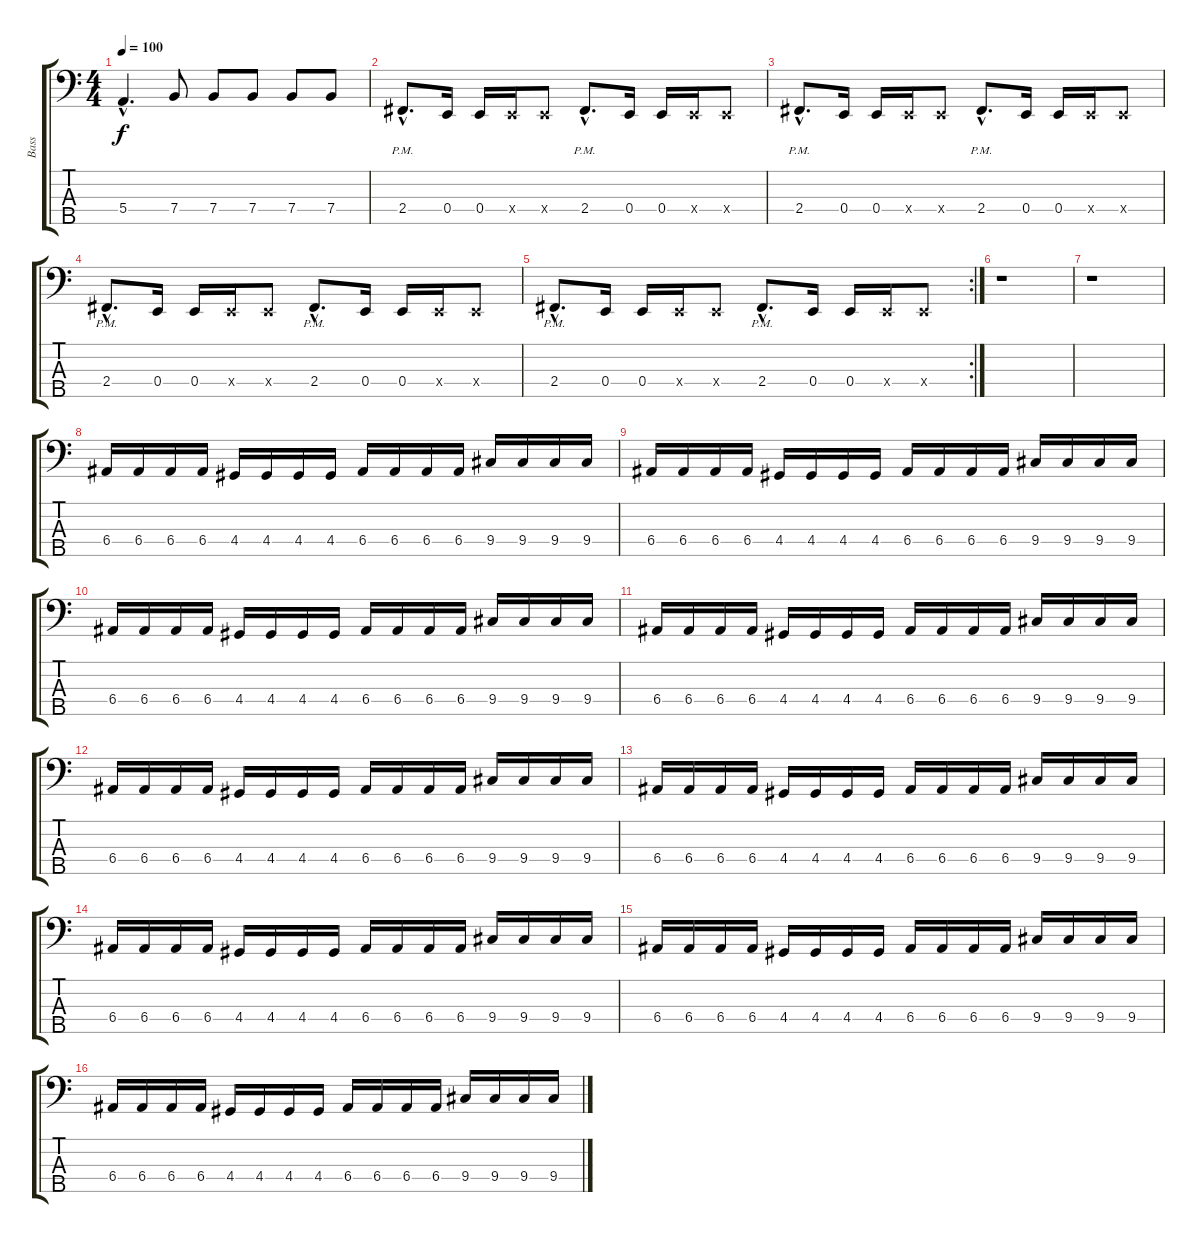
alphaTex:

\track ("Bass" "Bass") {instrument electricbasspick}
\staff {score tabs}
\tuning (G2 D2 A1 E1 B0) {hide}
\ts (4 4)
\tempo 100
\clef f4
\ks c
5.4{hac}.4{d dy f} 7.4.8 7.4.8 7.4.8 7.4.8 7.4.8 |
2.4{hac pm}.8{d} 0.4.16 0.4.16 0.4{x}.16 0.4{x}.8 2.4{hac pm}.8{d} 0.4.16 0.4.16 0.4{x}.16 0.4{x}.8 |
2.4{hac pm}.8{d} 0.4.16 0.4.16 0.4{x}.16 0.4{x}.8 2.4{hac pm}.8{d} 0.4.16 0.4.16 0.4{x}.16 0.4{x}.8 |
2.4{hac pm}.8{d} 0.4.16 0.4.16 0.4{x}.16 0.4{x}.8 2.4{hac pm}.8{d} 0.4.16 0.4.16 0.4{x}.16 0.4{x}.8 |
\rc 2
2.4{hac pm}.8{d} 0.4.16 0.4.16 0.4{x}.16 0.4{x}.8 2.4{hac pm}.8{d} 0.4.16 0.4.16 0.4{x}.16 0.4{x}.8 |
r.1 |
r.1 |
6.4.16 6.4.16 6.4.16 6.4.16 4.4.16 4.4.16 4.4.16 4.4.16 6.4.16 6.4.16 6.4.16 6.4.16 9.4.16 9.4.16 9.4.16 9.4.16 |
6.4.16 6.4.16 6.4.16 6.4.16 4.4.16 4.4.16 4.4.16 4.4.16 6.4.16 6.4.16 6.4.16 6.4.16 9.4.16 9.4.16 9.4.16 9.4.16 |
6.4.16 6.4.16 6.4.16 6.4.16 4.4.16 4.4.16 4.4.16 4.4.16 6.4.16 6.4.16 6.4.16 6.4.16 9.4.16 9.4.16 9.4.16 9.4.16 |
6.4.16 6.4.16 6.4.16 6.4.16 4.4.16 4.4.16 4.4.16 4.4.16 6.4.16 6.4.16 6.4.16 6.4.16 9.4.16 9.4.16 9.4.16 9.4.16 |
6.4.16 6.4.16 6.4.16 6.4.16 4.4.16 4.4.16 4.4.16 4.4.16 6.4.16 6.4.16 6.4.16 6.4.16 9.4.16 9.4.16 9.4.16 9.4.16 |
6.4.16 6.4.16 6.4.16 6.4.16 4.4.16 4.4.16 4.4.16 4.4.16 6.4.16 6.4.16 6.4.16 6.4.16 9.4.16 9.4.16 9.4.16 9.4.16 |
6.4.16 6.4.16 6.4.16 6.4.16 4.4.16 4.4.16 4.4.16 4.4.16 6.4.16 6.4.16 6.4.16 6.4.16 9.4.16 9.4.16 9.4.16 9.4.16 |
6.4.16 6.4.16 6.4.16 6.4.16 4.4.16 4.4.16 4.4.16 4.4.16 6.4.16 6.4.16 6.4.16 6.4.16 9.4.16 9.4.16 9.4.16 9.4.16 |
6.4.16 6.4.16 6.4.16 6.4.16 4.4.16 4.4.16 4.4.16 4.4.16 6.4.16 6.4.16 6.4.16 6.4.16 9.4.16 9.4.16 9.4.16 9.4.16
